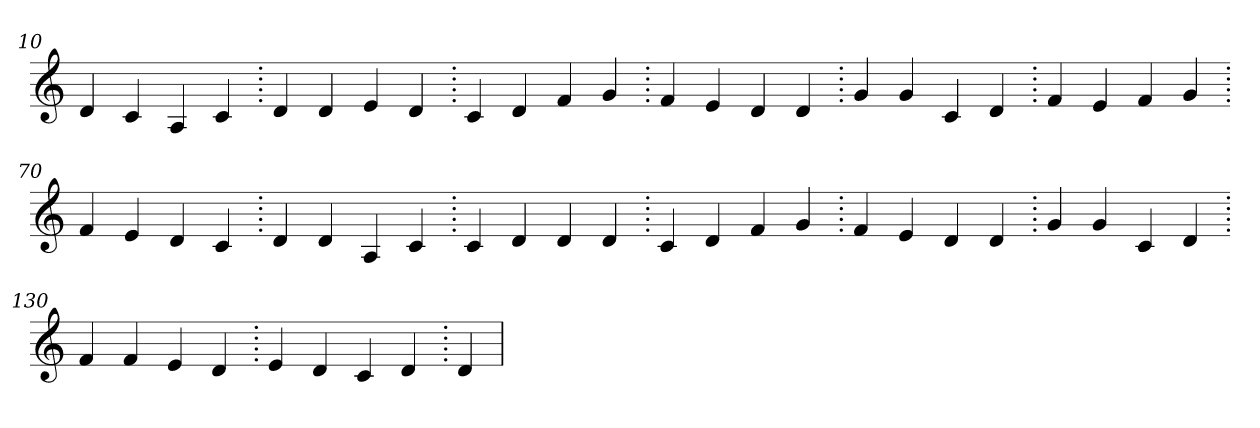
**kern
*part1
*staff1
*clefG2
=10.
4d
4c
4A
4c
=20.
4d
4d
4e
4d
=30.
4c
4d
4f
4g
=40.
4f
4e
4d
4d
=50.
4g
4g
4c
4d
=60.
4f
4e
4f
4g
=70.
4f
4e
4d
4c
=80.
4d
4d
4A
4c
=90.
4c
4d
4d
4d
=100.
4c
4d
4f
4g
=110.
4f
4e
4d
4d
=120.
4g
4g
4c
4d
=130.
4f
4f
4e
4d
=140.
4e
4d
4c
4d
=150.
4d
=
*-
